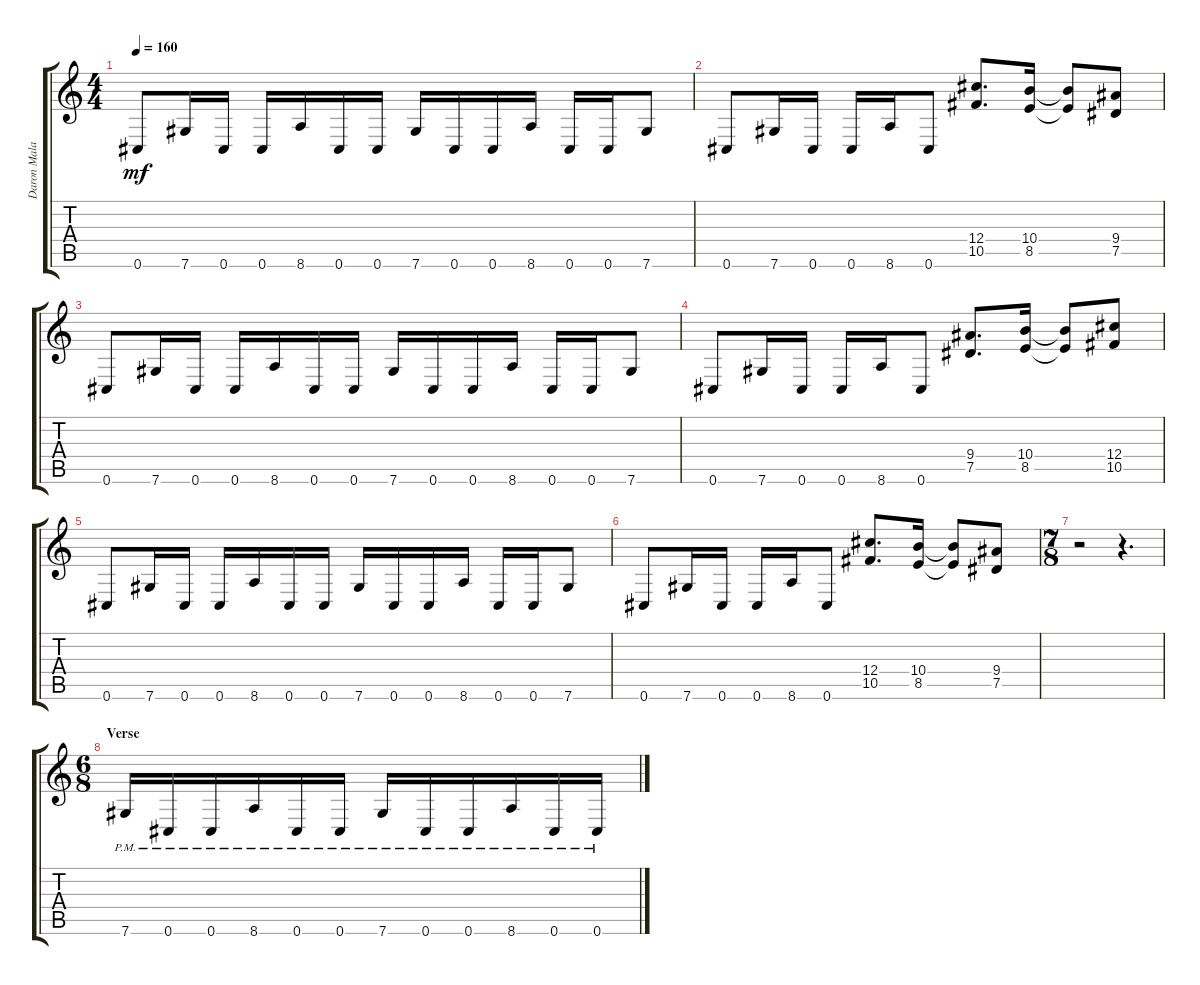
\track ("Daron Malakian" "Daron Mala") {instrument distortionguitar}
\staff {score tabs}
\tuning (Eb4 Bb3 Gb3 Db3 Ab2 Db2) {hide}
\ts (4 4)
\tempo 160
\clef g2
\ks c
0.6.8{dy mf} 7.6.16 0.6.16 0.6.16 8.6.16 0.6.16 0.6.16 7.6.16 0.6.16 0.6.16 8.6.16 0.6.16 0.6.16 7.6.8 |
0.6.8 7.6.16 0.6.16 0.6.16 8.6.16 0.6.8 (12.4 10.5).8{d} (10.4 8.5).16 (10.4{t} 8.5{t}).8 (9.4 7.5).8 |
0.6.8 7.6.16 0.6.16 0.6.16 8.6.16 0.6.16 0.6.16 7.6.16 0.6.16 0.6.16 8.6.16 0.6.16 0.6.16 7.6.8 |
0.6.8 7.6.16 0.6.16 0.6.16 8.6.16 0.6.8 (9.4 7.5).8{d} (10.4 8.5).16 (10.4{t} 8.5{t}).8 (12.4 10.5).8 |
0.6.8 7.6.16 0.6.16 0.6.16 8.6.16 0.6.16 0.6.16 7.6.16 0.6.16 0.6.16 8.6.16 0.6.16 0.6.16 7.6.8 |
0.6.8 7.6.16 0.6.16 0.6.16 8.6.16 0.6.8 (12.4 10.5).8{d} (10.4 8.5).16 (10.4{t} 8.5{t}).8 (9.4 7.5).8 |
\ts (7 8)
r.2 r.4{d} |
\ts (6 8)
\section ("" "Verse")
7.6{pm}.16 0.6{pm}.16 0.6{pm}.16 8.6{pm}.16 0.6{pm}.16 0.6{pm}.16 7.6{pm}.16 0.6{pm}.16 0.6{pm}.16 8.6{pm}.16 0.6{pm}.16 0.6{pm}.16
